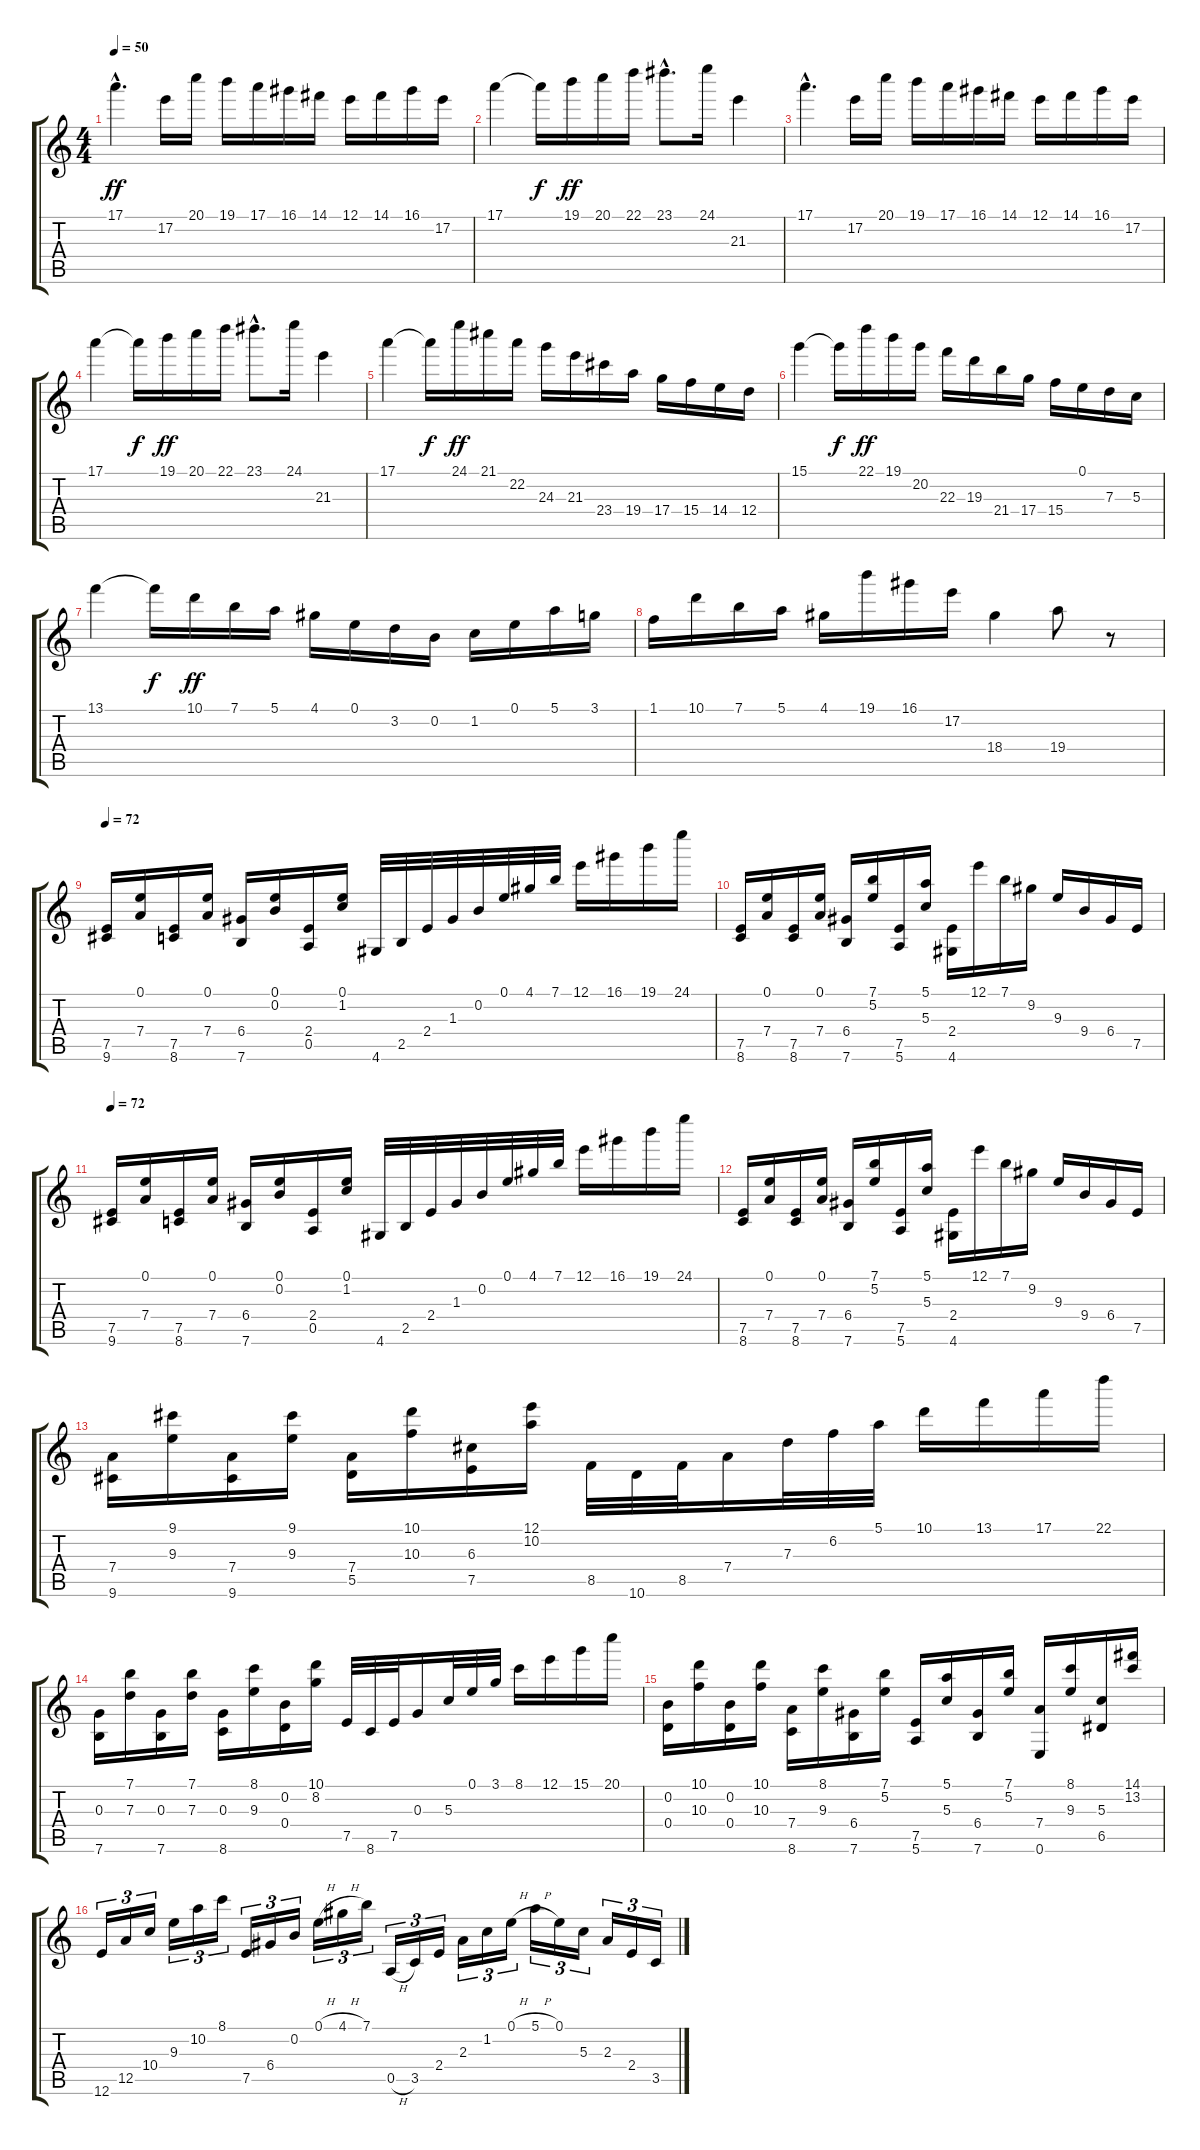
\track "" {instrument acousticguitarsteel}
\staff {score tabs}
\tuning (E4 B3 G3 D3 A2 E2) {hide}
\ts (4 4)
\tempo 50
\clef g2
\ks c
17.1{hac}.4{d dy ff} 17.2.16 20.1.16 19.1.16 17.1.16 16.1.16 14.1.16 12.1.16 14.1.16 16.1.16 17.2.16 |
17.1.4 17.1{t}.16{dy f} 19.1.16{dy ff} 20.1.16 22.1.16 23.1{hac}.8{d} 24.1.16 21.3.4 |
17.1{hac}.4{d} 17.2.16 20.1.16 19.1.16 17.1.16 16.1.16 14.1.16 12.1.16 14.1.16 16.1.16 17.2.16 |
17.1.4 17.1{t}.16{dy f} 19.1.16{dy ff} 20.1.16 22.1.16 23.1{hac}.8{d} 24.1.16 21.3.4 |
17.1.4 17.1{t}.16{dy f} 24.1.16{dy ff} 21.1.16 22.2.16 24.3.16 21.3.16 23.4.16 19.4.16 17.4.16 15.4.16 14.4.16 12.4.16 |
15.1.4 15.1{t}.16{dy f} 22.1.16{dy ff} 19.1.16 20.2.16 22.3.16 19.3.16 21.4.16 17.4.16 15.4.16 0.1.16 7.3.16 5.3.16 |
13.1.4 13.1{t}.16{dy f} 10.1.16{dy ff} 7.1.16 5.1.16 4.1.16 0.1.16 3.2.16 0.2.16 1.2.16 0.1.16 5.1.16 3.1.16 |
1.1.16 10.1.16 7.1.16 5.1.16 4.1.16 19.1.16 16.1.16 17.2.16 18.4.4 19.4.8 r.8 |
\tempo 72
(7.5 9.6).16 (0.1 7.4).16 (7.5 8.6).16 (0.1 7.4).16 (6.4 7.6).16 (0.1 0.2).16 (2.4 0.5).16 (0.1 1.2).16 4.6.32 2.5.32 2.4.32 1.3.32 0.2.32 0.1.32 4.1.32 7.1.32 12.1.16 16.1.16 19.1.16 24.1.16 |
(7.5 8.6).16 (0.1 7.4).16 (7.5 8.6).16 (0.1 7.4).16 (6.4 7.6).16 (7.1 5.2).16 (7.5 5.6).16 (5.1 5.3).16 (2.4 4.6).16 12.1.16 7.1.16 9.2.16 9.3.16 9.4.16 6.4.16 7.5.16 |
\tempo 72
(7.5 9.6).16 (0.1 7.4).16 (7.5 8.6).16 (0.1 7.4).16 (6.4 7.6).16 (0.1 0.2).16 (2.4 0.5).16 (0.1 1.2).16 4.6.32 2.5.32 2.4.32 1.3.32 0.2.32 0.1.32 4.1.32 7.1.32 12.1.16 16.1.16 19.1.16 24.1.16 |
(7.5 8.6).16 (0.1 7.4).16 (7.5 8.6).16 (0.1 7.4).16 (6.4 7.6).16 (7.1 5.2).16 (7.5 5.6).16 (5.1 5.3).16 (2.4 4.6).16 12.1.16 7.1.16 9.2.16 9.3.16 9.4.16 6.4.16 7.5.16 |
(7.4 9.6).16 (9.1 9.3).16 (7.4 9.6).16 (9.1 9.3).16 (7.4 5.5).16 (10.1 10.3).16 (6.3 7.5).16 (12.1 10.2).16 8.5.32 10.6.32 8.5.32 7.4.16 7.3.32 6.2.32 5.1.32 10.1.16 13.1.16 17.1.16 22.1.16 |
(0.3 7.6).16 (7.1 7.3).16 (0.3 7.6).16 (7.1 7.3).16 (0.3 8.6).16 (8.1 9.3).16 (0.2 0.4).16 (10.1 8.2).16 7.5.32 8.6.32 7.5.32 0.3.16 5.3.32 0.1.32 3.1.32 8.1.16 12.1.16 15.1.16 20.1.16 |
(0.2 0.4).16 (10.1 10.3).16 (0.2 0.4).16 (10.1 10.3).16 (7.4 8.6).16 (8.1 9.3).16 (6.4 7.6).16 (7.1 5.2).16 (7.5 5.6).16 (5.1 5.3).16 (6.4 7.6).16 (7.1 5.2).16 (7.4 0.6).16 (8.1 9.3).16 (5.3 6.5).16 (14.1 13.2).16 |
12.6.16{tu (3 2)} 12.5.16{tu (3 2)} 10.4.16{tu (3 2)} 9.3.16{tu (3 2)} 10.2.16{tu (3 2)} 8.1.16{tu (3 2)} 7.5.16{tu (3 2)} 6.4.16{tu (3 2)} 0.2.16{tu (3 2)} 0.1{h}.16{tu (3 2)} 4.1{h}.16{tu (3 2)} 7.1.16{tu (3 2)} 0.5{h}.16{tu (3 2)} 3.5.16{tu (3 2)} 2.4.16{tu (3 2)} 2.3.16{tu (3 2)} 1.2.16{tu (3 2)} 0.1{h}.16{tu (3 2)} 5.1{h}.16{tu (3 2)} 0.1.16{tu (3 2)} 5.3.16{tu (3 2)} 2.3.16{tu (3 2)} 2.4.16{tu (3 2)} 3.5.16{tu (3 2)}
